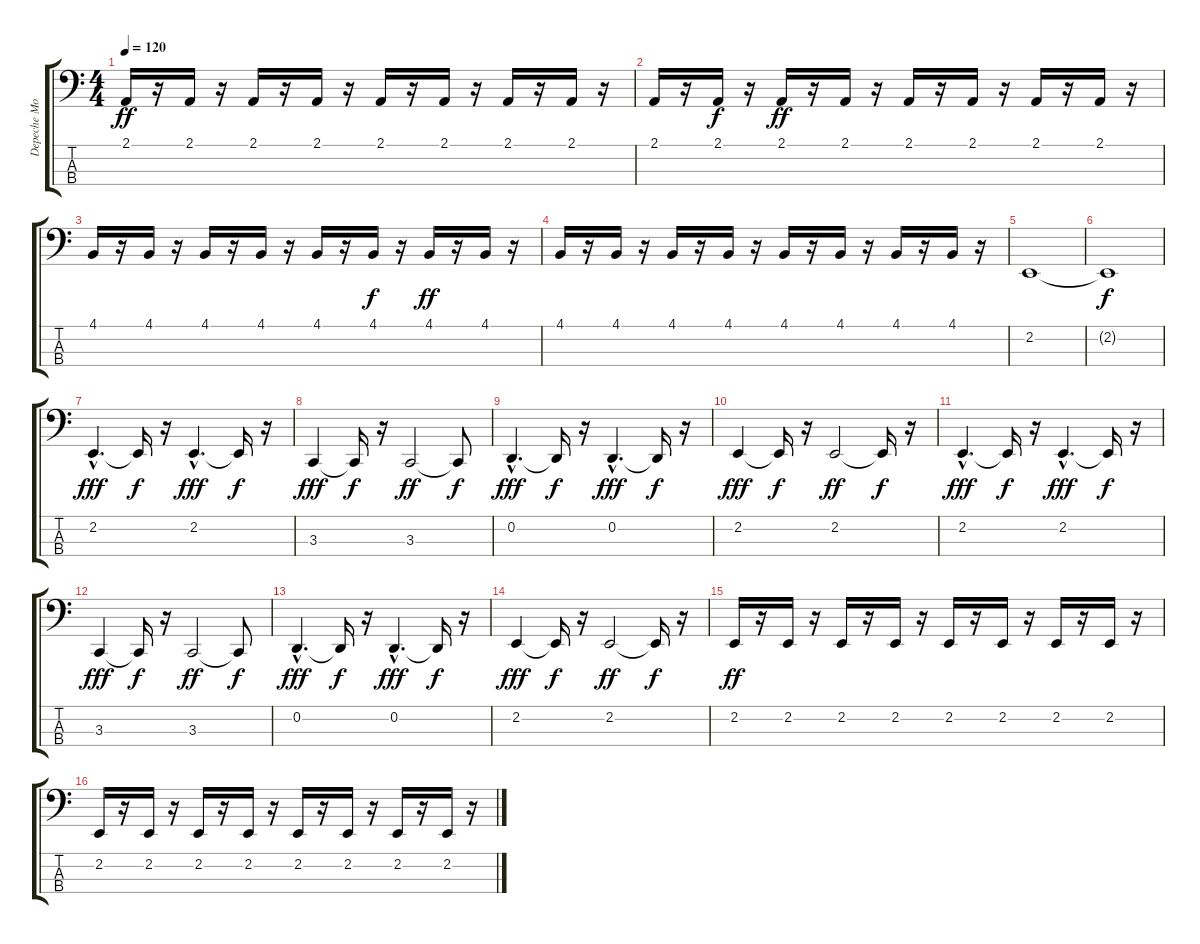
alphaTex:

\track ("Depeche Mode" "Depeche Mo") {instrument lead2sawtooth}
\staff {score tabs}
\tuning (G2 D2 A1 E1) {hide}
\ts (4 4)
\tempo 120
\clef f4
\ks c
2.1.16{dy ff} r.16 2.1.16 r.16 2.1.16 r.16 2.1.16 r.16 2.1.16 r.16 2.1.16 r.16 2.1.16 r.16 2.1.16 r.16 |
2.1.16 r.16 2.1.16{dy f} r.16 2.1.16{dy ff} r.16 2.1.16 r.16 2.1.16 r.16 2.1.16 r.16 2.1.16 r.16 2.1.16 r.16 |
4.1.16 r.16 4.1.16 r.16 4.1.16 r.16 4.1.16 r.16 4.1.16 r.16 4.1.16{dy f} r.16 4.1.16{dy ff} r.16 4.1.16 r.16 |
4.1.16 r.16 4.1.16 r.16 4.1.16 r.16 4.1.16 r.16 4.1.16 r.16 4.1.16 r.16 4.1.16 r.16 4.1.16 r.16 |
2.2.1 |
2.2{t}.1{dy f} |
2.2{hac}.4{d dy fff} 2.2{t}.16{dy f} r.16 2.2{hac}.4{d dy fff} 2.2{t}.16{dy f} r.16 |
3.3.4{dy fff} 3.3{t}.16{dy f} r.16 3.3.2{dy ff} 3.3{t}.8{dy f} |
0.2{hac}.4{d dy fff} 0.2{t}.16{dy f} r.16 0.2{hac}.4{d dy fff} 0.2{t}.16{dy f} r.16 |
2.2.4{dy fff} 2.2{t}.16{dy f} r.16 2.2.2{dy ff} 2.2{t}.16{dy f} r.16 |
2.2{hac}.4{d dy fff} 2.2{t}.16{dy f} r.16 2.2{hac}.4{d dy fff} 2.2{t}.16{dy f} r.16 |
3.3.4{dy fff} 3.3{t}.16{dy f} r.16 3.3.2{dy ff} 3.3{t}.8{dy f} |
0.2{hac}.4{d dy fff} 0.2{t}.16{dy f} r.16 0.2{hac}.4{d dy fff} 0.2{t}.16{dy f} r.16 |
2.2.4{dy fff} 2.2{t}.16{dy f} r.16 2.2.2{dy ff} 2.2{t}.16{dy f} r.16 |
2.2.16{dy ff} r.16 2.2.16 r.16 2.2.16 r.16 2.2.16 r.16 2.2.16 r.16 2.2.16 r.16 2.2.16 r.16 2.2.16 r.16 |
2.2.16 r.16 2.2.16 r.16 2.2.16 r.16 2.2.16 r.16 2.2.16 r.16 2.2.16 r.16 2.2.16 r.16 2.2.16 r.16
